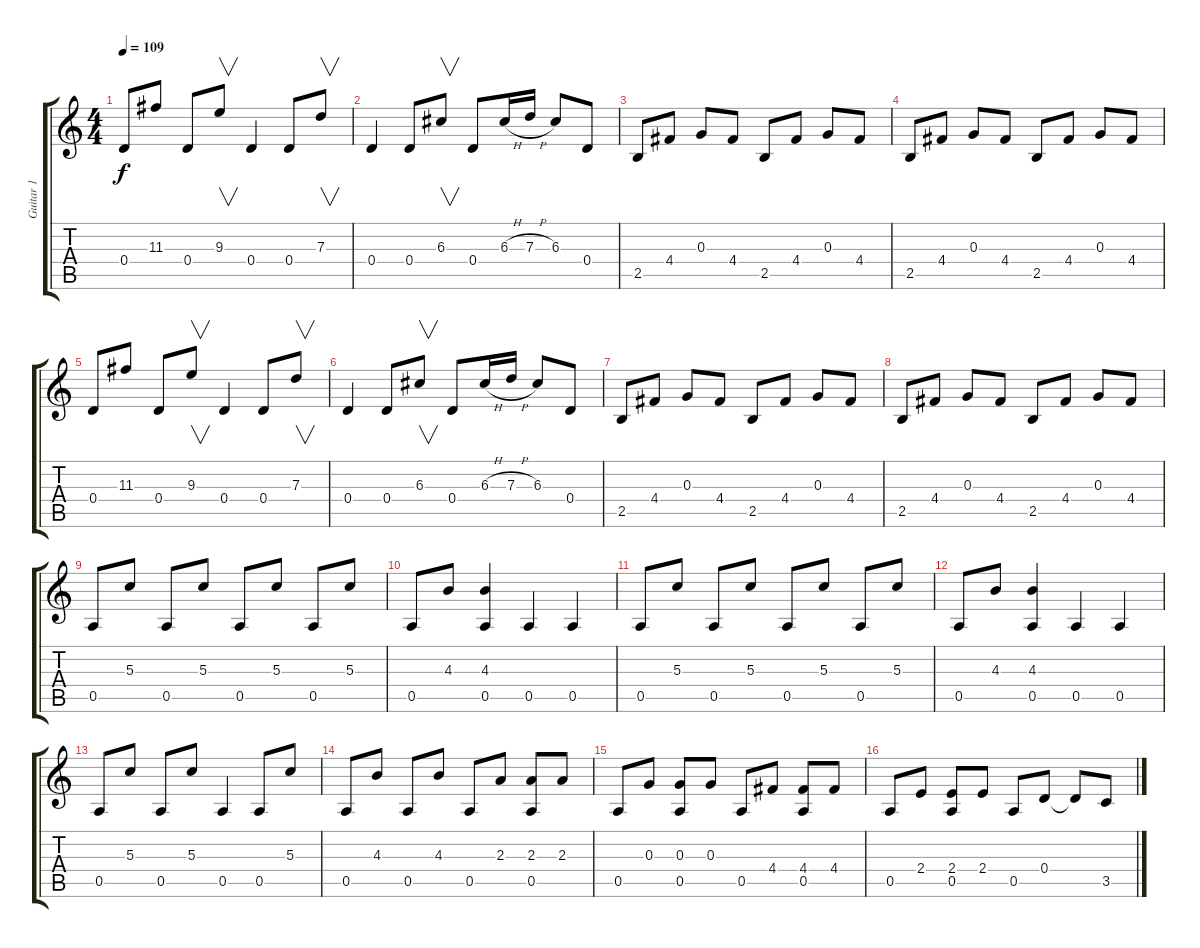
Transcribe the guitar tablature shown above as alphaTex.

\track ("Guitar 1" "Guitar 1") {instrument acousticguitarnylon}
\staff {score tabs}
\tuning (E4 B3 G3 D3 A2 E2) {hide}
\ts (4 4)
\tempo 109
\clef g2
\ks c
0.4.8{dy f} 11.3.8 0.4.8 9.3.8{v} 0.4.4 0.4.8 7.3.8{v} |
0.4.4 0.4.8 6.3.8{v} 0.4.8 6.3{h}.16 7.3{h}.16 6.3.8 0.4.8 |
2.5.8 4.4.8 0.3.8 4.4.8 2.5.8 4.4.8 0.3.8 4.4.8 |
2.5.8 4.4.8 0.3.8 4.4.8 2.5.8 4.4.8 0.3.8 4.4.8 |
0.4.8 11.3.8 0.4.8 9.3.8{v} 0.4.4 0.4.8 7.3.8{v} |
0.4.4 0.4.8 6.3.8{v} 0.4.8 6.3{h}.16 7.3{h}.16 6.3.8 0.4.8 |
2.5.8 4.4.8 0.3.8 4.4.8 2.5.8 4.4.8 0.3.8 4.4.8 |
2.5.8 4.4.8 0.3.8 4.4.8 2.5.8 4.4.8 0.3.8 4.4.8 |
0.5.8 5.3.8 0.5.8 5.3.8 0.5.8 5.3.8 0.5.8 5.3.8 |
0.5.8 4.3.8 (4.3 0.5).4 0.5.4 0.5.4 |
0.5.8 5.3.8 0.5.8 5.3.8 0.5.8 5.3.8 0.5.8 5.3.8 |
0.5.8 4.3.8 (4.3 0.5).4 0.5.4 0.5.4 |
0.5.8 5.3.8 0.5.8 5.3.8 0.5.4 0.5.8 5.3.8 |
0.5.8 4.3.8 0.5.8 4.3.8 0.5.8 2.3.8 (2.3 0.5).8 2.3.8 |
0.5.8 0.3.8 (0.3 0.5).8 0.3.8 0.5.8 4.4.8 (4.4 0.5).8 4.4.8 |
0.5.8 2.4.8 (2.4 0.5).8 2.4.8 0.5.8 0.4.8 0.4{t}.8 3.5.8
